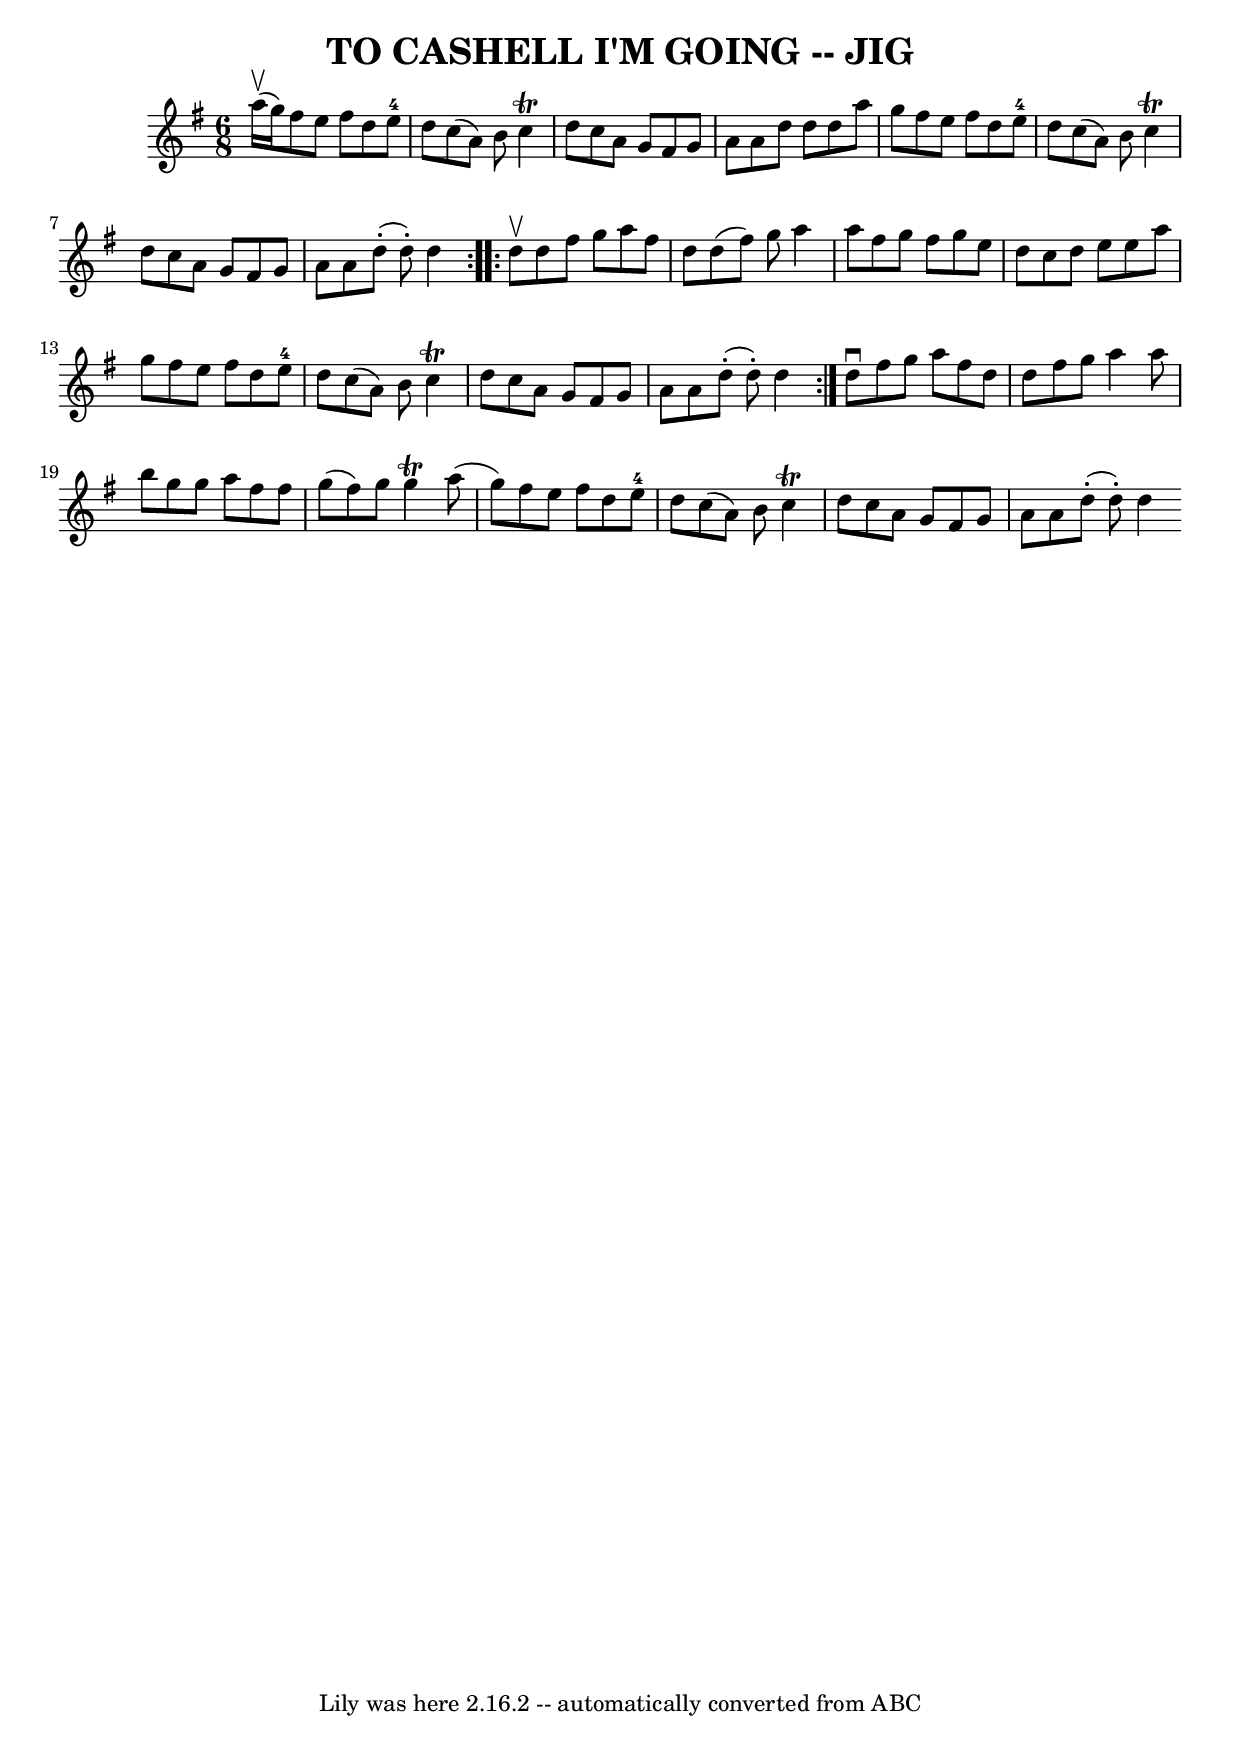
\version "2.16.2"
\include "Mammoth.ily"
\header {
  %% book = "Ryan's Mammoth Collection of Fiddle Tunes"
 crossRefNumber = "1"
 footnotes = "\\\\Bar 20 has wrong note lengths."
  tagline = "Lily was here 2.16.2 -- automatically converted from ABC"
  title = "TO CASHELL I'M GOING -- JIG"

}
voicedefault =  {



  \repeat volta 2 {

    \time 6/8 
    \key d \mixolydian a''16 (^\upbow g''16)        |
 fis''8 e''8 fis''8 d''8 e''8-4 d''8     |
 c''8 (a'8 ) b'8 c''4^\trill d''8    |
 c''8 a'8 g'8 fis'8 g'8 a'8     |
 a'8 d''8 d''8 d''8 a''8 g''8     | |
 fis''8 e''8 fis''8 d''8 e''8-4 d''8     |
 c''8 (a'8) b'8 c''4^\trill d''8    |
 c''8 a'8 g'8 fis'8 g'8 a'8     |
 a'8 d''8 (-. d''8-.)  
 d''4    
  }     
  \repeat volta 2 { d''8^\upbow        |
 d''8 fis''8 g''8 a''8 fis''8 d''8     |
 d''8 (fis''8) g''8 a''4 a''8     |
 fis''8 g''8 fis''8 g''8 e''8 d''8     |
 c''8 d''8 e''8 e''8 a''8 g''8    |
     |
 fis''8 e''8 fis''8 d''8 e''8-4 d''8    |
 c''8 (a'8) b'8 c''4^\trill d''8     |
 c''8 a'8 g'8 fis'8 g'8 a'8     |
 a'8 d''8 (-. d''8-.) d''4    
  } d''8^\downbow fis''8 g''8 a''8 fis''8 d''8     |
 d''8 fis''8 g''8 a''4 a''8     |
 b''8 g''8 g''8 a''8 fis''8 fis''8     |
 g''8 (fis''8) g''8 g''4^\trill a''8 (g''8)   |  |
 fis''8 e''8 fis''8 d''8 e''8-4 d''8     |
 c''8 (a'8) b'8 c''4^\trill d''8     |
 c''8 a'8 g'8 fis'8 g'8 a'8    |
 a'8 d''8 (-. d''8-.) d''4    \bar " |."   

}

\score{
  <<

    \context Staff="default"
    {
      \voicedefault 
      
    }

  >>
  \layout {
    
  }
  \midi {
  }

}
